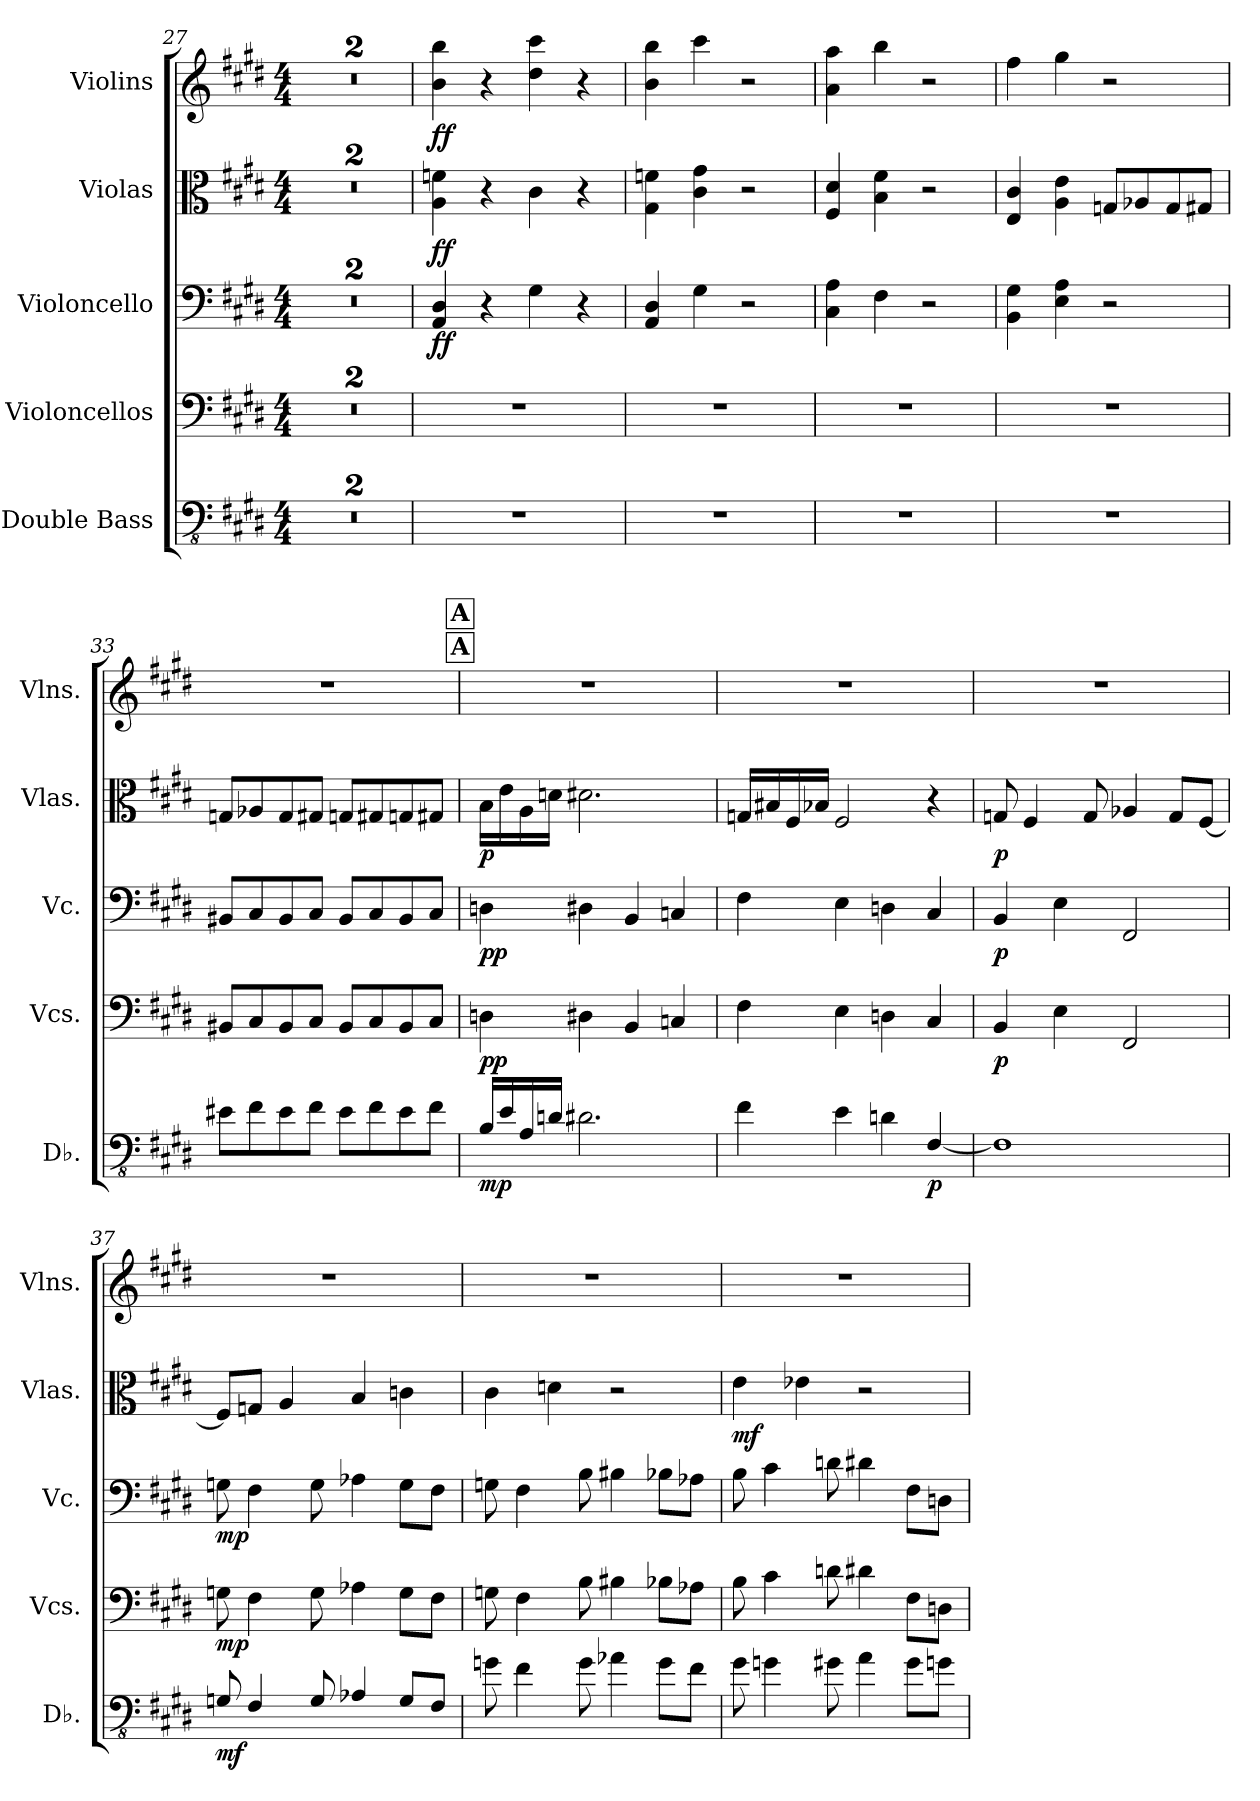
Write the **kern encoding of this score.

**kern	**dynam	**kern	**dynam	**kern	**dynam	**kern	**dynam	**kern	**dynam
*part5	*part5	*part4	*part4	*part3	*part3	*part2	*part2	*part1	*part1
*staff5	*staff5	*staff4	*staff4	*staff3	*staff3	*staff2	*staff2	*staff1	*staff1
*I"Double Bass	*	*I"Violoncellos	*	*I"Violoncello	*	*I"Violas	*	*I"Violins	*
*I'Db.	*	*I'Vcs.	*	*I'Vc.	*	*I'Vlas.	*	*I'Vlns.	*
*clefFv4	*	*clefF4	*	*clefF4	*	*clefC3	*	*clefG2	*
*ITrd7c12	*	*	*	*	*	*	*	*	*
*k[f#c#g#d#]	*	*k[f#c#g#d#]	*	*k[f#c#g#d#]	*	*k[f#c#g#d#]	*	*k[f#c#g#d#]	*
*M4/4	*	*M4/4	*	*M4/4	*	*M4/4	*	*M4/4	*
=27	=27	=27	=27	=27	=27	=27	=27	=27	=27
1r	.	1r	.	1r	.	1r	.	1r	.
=28	=28	=28	=28	=28	=28	=28	=28	=28	=28
1r	.	1r	.	1r	.	1r	.	1r	.
=29	=29	=29	=29	=29	=29	=29	=29	=29	=29
!	!	!	!	!	!LO:DY:b	!	!LO:DY:b	!	!LO:DY:b
1r	.	1r	.	4AA/ 4D#/	ff	4A\ 4fn\	ff	4b\ 4bb\	ff
.	.	.	.	4r	.	4r	.	4r	.
.	.	.	.	4G#\	.	4c#\	.	4dd#\ 4ccc#\	.
.	.	.	.	4r	.	4r	.	4r	.
!!LO:PB:g=z
=30	=30	=30	=30	=30	=30	=30	=30	=30	=30
1r	.	1r	.	4AA/ 4D#/	.	4G#\ 4fn\	.	4b\ 4bb\	.
.	.	.	.	4G#\	.	4c#\ 4g#\	.	4ccc#\	.
.	.	.	.	2r	.	2r	.	2r	.
=31	=31	=31	=31	=31	=31	=31	=31	=31	=31
1r	.	1r	.	4C#\ 4A\	.	4F#/ 4d#/	.	4a\ 4aa\	.
.	.	.	.	4F#\	.	4B\ 4f#\	.	4bb\	.
.	.	.	.	2r	.	2r	.	2r	.
=32	=32	=32	=32	=32	=32	=32	=32	=32	=32
1r	.	1r	.	4BB\ 4G#\	.	4E/ 4c#/	.	4ff#\	.
.	.	.	.	4E\ 4A\	.	4A\ 4e\	.	4gg#\	.
.	.	.	.	2r	.	8Gn/L	.	2r	.
.	.	.	.	.	.	8A-X/	.	.	.
.	.	.	.	.	.	8G/	.	.	.
.	.	.	.	.	.	8G#X/J	.	.	.
=33	=33	=33	=33	=33	=33	=33	=33	=33	=33
8EE#X\L	.	8BB#X/L	.	8BB#X/L	.	8Gn/L	.	1r	.
8FF#\	.	8C#/	.	8C#/	.	8A-X/	.	.	.
8EE#\	.	8BB#/	.	8BB#/	.	8G/	.	.	.
8FF#\J	.	8C#/J	.	8C#/J	.	8G#X/J	.	.	.
8EE#\L	.	8BB#/L	.	8BB#/L	.	8Gn/L	.	.	.
8FF#\	.	8C#/	.	8C#/	.	8G#X/	.	.	.
8EE#\	.	8BB#/	.	8BB#/	.	8Gn/	.	.	.
8FF#\J	.	8C#/J	.	8C#/J	.	8G#X/J	.	.	.
!!LO:REH:place=s1:a:B:fs=14:t=A
!!LO:REH:place=s1:a:B:fs=14:t=A
=34	=34	=34	=34	=34	=34	=34	=34	=34	=34
!	!LO:DY:b	!	!LO:DY:b	!	!LO:DY:b	!	!LO:DY:b	!	!
16BBB/LL	mp	4Dn\	pp	4Dn\	pp	16B\LL	p	1r	.
16EE/	.	.	.	.	.	16e\	.	.	.
16AAA/	.	.	.	.	.	16A\	.	.	.
16DDn/JJ	.	.	.	.	.	16dn\JJ	.	.	.
2.DD#X\	.	4D#X\	.	4D#X\	.	2.d#X\	.	.	.
.	.	4BB/	.	4BB/	.	.	.	.	.
.	.	4Cn/	.	4Cn/	.	.	.	.	.
!!LO:LB:g=z
=35	=35	=35	=35	=35	=35	=35	=35	=35	=35
4FF#\	.	4F#\	.	4F#\	.	16Gn/LL	.	1r	.
.	.	.	.	.	.	16B#X/	.	.	.
.	.	.	.	.	.	16F#/	.	.	.
.	.	.	.	.	.	16B-X/JJ	.	.	.
4EE\	.	4E\	.	4E\	.	2F#/	.	.	.
4DDn\	.	4Dn\	.	4Dn\	.	.	.	.	.
!	!LO:DY:b	!	!	!	!	!	!	!	!
[4FFF#/	p	4C#/	.	4C#/	.	4r	.	.	.
=36	=36	=36	=36	=36	=36	=36	=36	=36	=36
!	!	!	!LO:DY:b	!	!LO:DY:b	!	!LO:DY:b	!	!
1FFF#]	.	4BB/	p	4BB/	p	8Gn/	p	1r	.
.	.	.	.	.	.	4F#/	.	.	.
.	.	4E\	.	4E\	.	.	.	.	.
.	.	.	.	.	.	8G/	.	.	.
.	.	2FF#/	.	2FF#/	.	4A-X/	.	.	.
.	.	.	.	.	.	8G/L	.	.	.
.	.	.	.	.	.	[8F#/J	.	.	.
=37	=37	=37	=37	=37	=37	=37	=37	=37	=37
!	!LO:DY:b	!	!LO:DY:b	!	!LO:DY:b	!	!	!	!
8GGGn/	mf	8Gn\	mp	8Gn\	mp	8F#/L]	.	1r	.
4FFF#/	.	4F#\	.	4F#\	.	8Gn/J	.	.	.
.	.	.	.	.	.	4A/	.	.	.
8GGG/	.	8G\	.	8G\	.	.	.	.	.
4AAA-X/	.	4A-X\	.	4A-X\	.	4B/	.	.	.
8GGG/L	.	8G\L	.	8G\L	.	4cn\	.	.	.
8FFF#/J	.	8F#\J	.	8F#\J	.	.	.	.	.
=38	=38	=38	=38	=38	=38	=38	=38	=38	=38
8GGn\	.	8Gn\	.	8Gn\	.	4c#\	.	1r	.
4FF#\	.	4F#\	.	4F#\	.	.	.	.	.
.	.	.	.	.	.	4dn\	.	.	.
8GG\	.	8B\	.	8B\	.	.	.	.	.
4AA-X\	.	4B#X\	.	4B#X\	.	2r	.	.	.
8GG\L	.	8B-X\L	.	8B-X\L	.	.	.	.	.
8FF#\J	.	8A-X\J	.	8A-X\J	.	.	.	.	.
!!LO:PB:g=z
=39	=39	=39	=39	=39	=39	=39	=39	=39	=39
!	!	!	!	!	!	!	!LO:DY:b	!	!
8GG#\	.	8B\	.	8B\	.	4e\	mf	1r	.
4GGn\	.	4c#\	.	4c#\	.	.	.	.	.
.	.	.	.	.	.	4e-X\	.	.	.
8GG#X\	.	8dn\	.	8dn\	.	.	.	.	.
4AA\	.	4d#X\	.	4d#X\	.	2r	.	.	.
8GG#\L	.	8F#\L	.	8F#\L	.	.	.	.	.
8GGn\J	.	8Dn\J	.	8Dn\J	.	.	.	.	.
=	=	=	=	=	=	=	=	=	=
*-	*-	*-	*-	*-	*-	*-	*-	*-	*-
